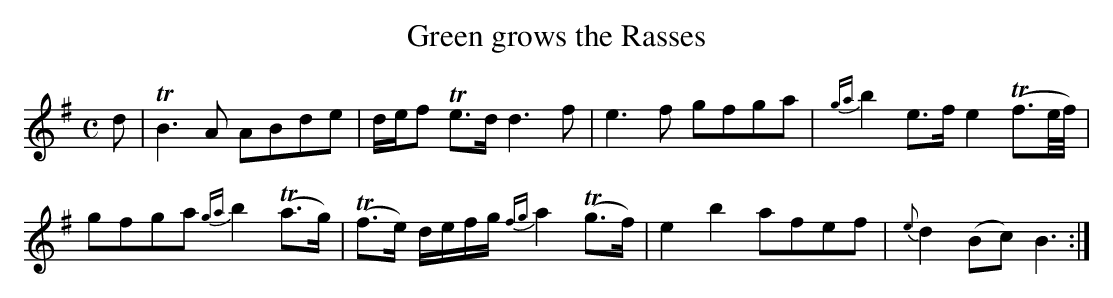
X:1
T:Green grows the Rasses
M:C
L:1/8
K:G
d|TB3A ABde|d/e/f Te>dd3f|e3f gfga|{ga}b2e>fe2(Tf3/2e/4f/4)|
gfga{ga}b2(Ta>g)|(Tf>e) d/e/f/g/{fg}a2(Tg>f)|e2b2afef|{e}d2(Bc)B3:|
